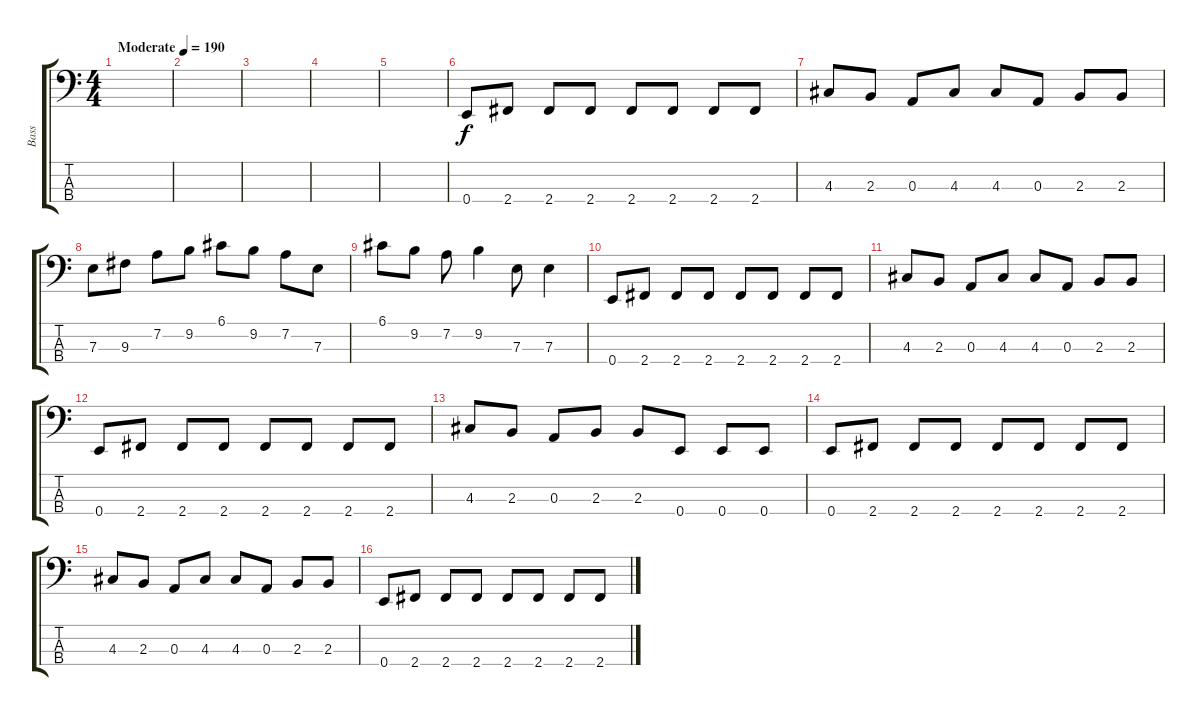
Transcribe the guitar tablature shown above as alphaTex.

\track ("Bass" "Bass") {instrument electricbassfinger}
\staff {score tabs}
\tuning (G2 D2 A1 E1) {hide}
\ts (4 4)
\tempo (190 "Moderate")
\clef f4
\ks c
|
|
|
|
|
0.4.8 2.4.8 2.4.8 2.4.8 2.4.8 2.4.8 2.4.8 2.4.8 |
4.3.8 2.3.8 0.3.8 4.3.8 4.3.8 0.3.8 2.3.8 2.3.8 |
7.3.8 9.3.8 7.2.8 9.2.8 6.1.8 9.2.8 7.2.8 7.3.8 |
6.1.8 9.2.8 7.2.8 9.2.4 7.3.8 7.3.4 |
0.4.8 2.4.8 2.4.8 2.4.8 2.4.8 2.4.8 2.4.8 2.4.8 |
4.3.8 2.3.8 0.3.8 4.3.8 4.3.8 0.3.8 2.3.8 2.3.8 |
0.4.8 2.4.8 2.4.8 2.4.8 2.4.8 2.4.8 2.4.8 2.4.8 |
4.3.8 2.3.8 0.3.8 2.3.8 2.3.8 0.4.8 0.4.8 0.4.8 |
0.4.8 2.4.8 2.4.8 2.4.8 2.4.8 2.4.8 2.4.8 2.4.8 |
4.3.8 2.3.8 0.3.8 4.3.8 4.3.8 0.3.8 2.3.8 2.3.8 |
0.4.8 2.4.8 2.4.8 2.4.8 2.4.8 2.4.8 2.4.8 2.4.8
